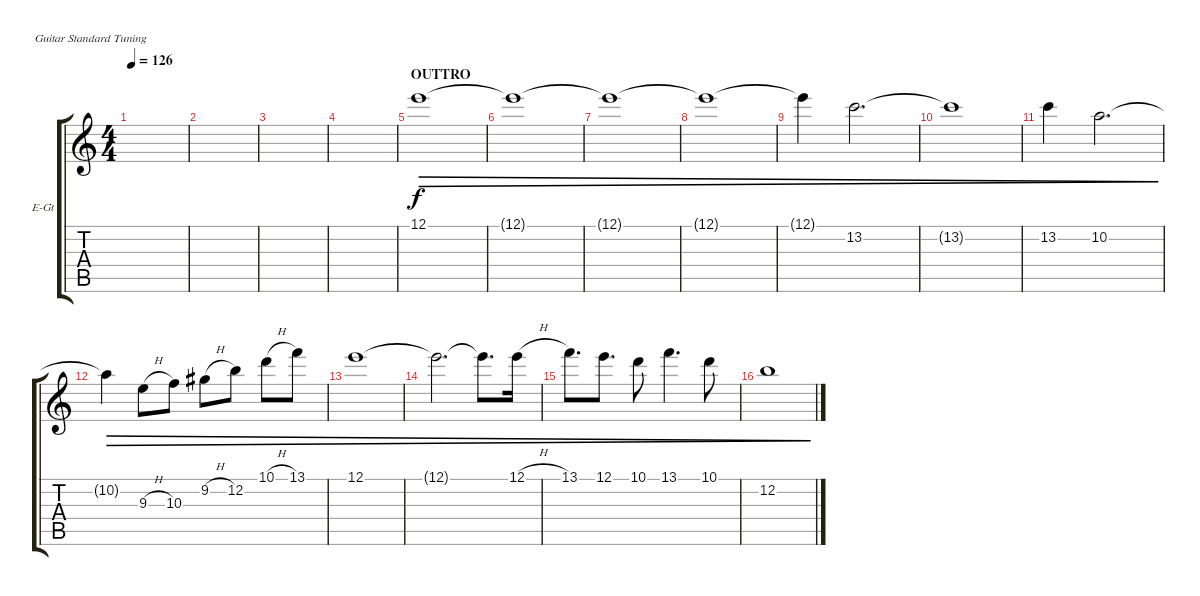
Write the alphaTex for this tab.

\defaultSystemsLayout 4
\bracketExtendMode groupsimilarinstruments
\firstSystemTrackNameOrientation horizontal
\otherSystemsTrackNameOrientation horizontal
\track ("Electric Guitar" "E-Gt") {instrument overdrivenguitar}
\staff {score tabs}
\tuning (E4 B3 G3 D3 A2 E2)
\ts (4 4)
\tempo 126
\clef g2
\scale
0.333333
\ks aminor
|
\scale
0.333333 |
\scale
0.333333 |
\scale
0.333333 |
\section ("" "OUTTRO")
\scale
0.333333 12.1.1{dec} |
\scale
0.333333 12.1{t}.1{dec} |
\scale
0.333333 12.1{t}.1{dec} |
\scale
0.333333 12.1{t}.1{dec} |
\scale
0.333333 12.1{t}.4{dec} 13.2.2{d dec} |
\scale
0.333333 13.2{t}.1{dec} |
\scale
0.333333 13.2.4{dec} 10.2.2{d dec} |
\scale
0.333333 10.2{t}.4{dec} 9.3{h}.8{dec} 10.3.8{dec} 9.2{h}.8{dec} 12.2.8{dec} 10.1{h}.8{dec} 13.1.8{dec} |
\scale
0.333333 12.1.1{dec} |
\scale
0.333333 12.1{t}.2{d dec} 12.1{t}.8{d dec} 12.1{h}.16{dec} |
\scale
0.333333 13.1.8{d dec} 12.1.8{d dec} 10.1.8{dec} 13.1.4{d dec} 10.1.8{dec} |
\scale
0.333333 12.2.1{dec}
